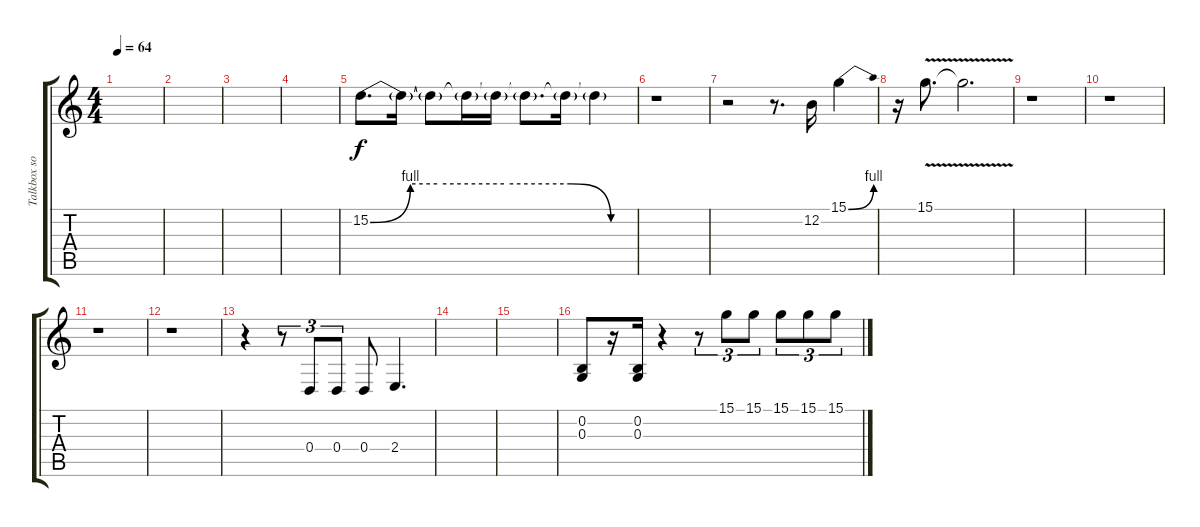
\track ("Talkbox solo" "Talkbox so") {instrument lead1square}
\staff {score tabs}
\tuning (E4 B3 G3 D3 A2 E2) {hide}
\ts (4 4)
\tempo 64
\clef g2
\ks c
|
|
|
|
15.2{be (custom 0 0 9 4 15 4 30 4 45 4 54 0 60 0)}.8{d} 15.2{t}.16 15.2{t}.8 15.2{t}.16 15.2{t}.16 15.2{t}.8{d} 15.2{t}.16 15.2{t}.4 |
r.1 |
r.2 r.8{d} 12.2.16 15.1{be (bend 0 0 60 4)}.4 |
r.16 15.1{v}.8{d} 15.1{v t}.2{d} |
r.1 |
r.1 |
r.1 |
r.1 |
r.4 r.8{tu (3 2)} 0.4.8{tu (3 2)} 0.4.8{tu (3 2)} 0.4.8 2.4.4{d} |
|
|
(0.2 0.3).8 r.16 (0.2 0.3).16 r.4 r.8{tu (3 2)} 15.1.8{tu (3 2)} 15.1.8{tu (3 2)} 15.1.8{tu (3 2)} 15.1.8{tu (3 2)} 15.1.8{tu (3 2)}
